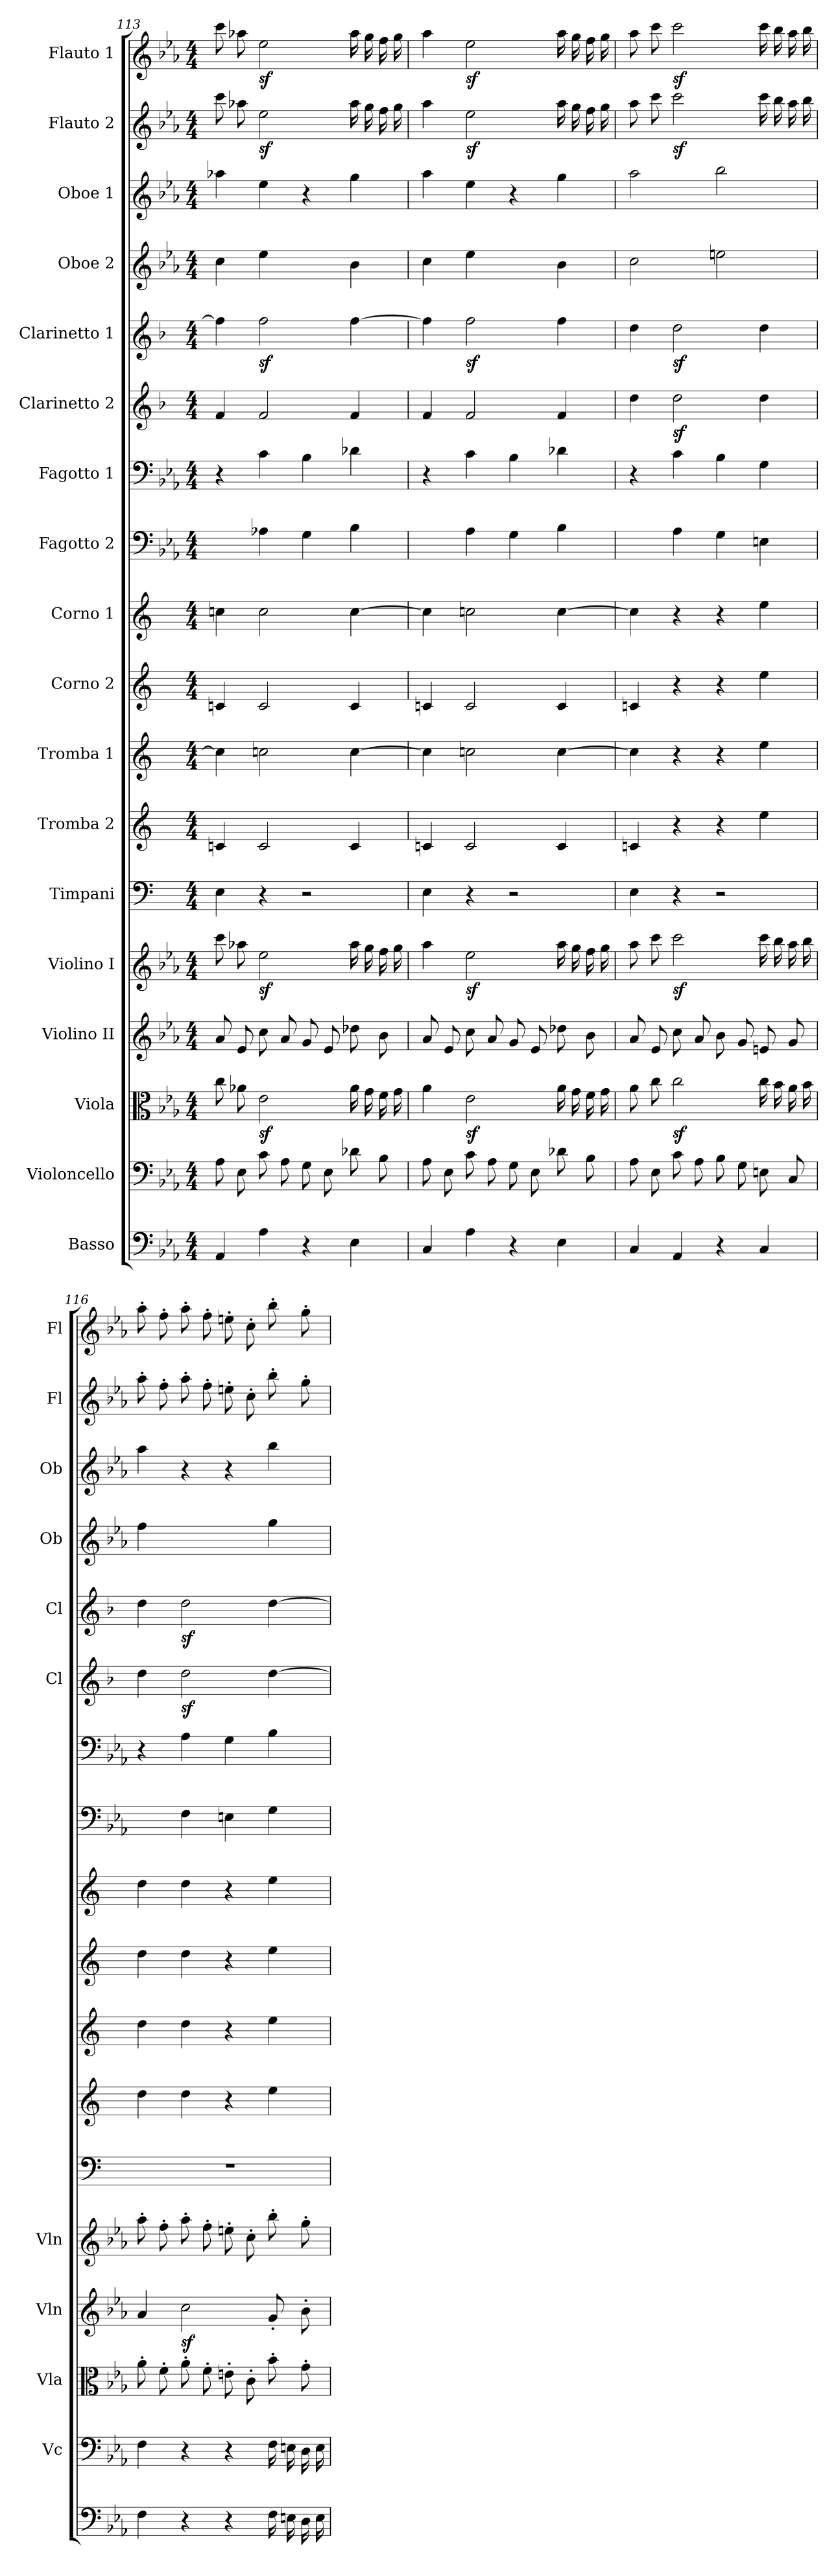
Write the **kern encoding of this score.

**kern	**kern	**kern	**dynam	**kern	**dynam	**kern	**dynam	**kern	**kern	**kern	**kern	**kern	**kern	**kern	**kern	**dynam	**kern	**dynam	**kern	**kern	**kern	**dynam	**kern	**dynam
*part18	*part17	*part16	*part16	*part15	*part15	*part14	*part14	*part13	*part12	*part11	*part10	*part9	*part8	*part7	*part6	*part6	*part5	*part5	*part4	*part3	*part2	*part2	*part1	*part1
*staff18	*staff17	*staff16	*staff16	*staff15	*staff15	*staff14	*staff14	*staff13	*staff12	*staff11	*staff10	*staff9	*staff8	*staff7	*staff6	*staff6	*staff5	*staff5	*staff4	*staff3	*staff2	*staff2	*staff1	*staff1
*I"Basso	*I"Violoncello	*I"Viola	*	*I"Violino II	*	*I"Violino I	*	*I"Timpani	*I"Tromba 2	*I"Tromba 1	*I"Corno 2	*I"Corno 1	*I"Fagotto 2	*I"Fagotto 1	*I"Clarinetto 2	*	*I"Clarinetto 1	*	*I"Oboe 2	*I"Oboe 1	*I"Flauto 2	*	*I"Flauto 1	*
*	*I'Vc	*I'Vla	*	*I'Vln	*	*I'Vln	*	*	*	*	*	*	*	*	*I'Cl	*	*I'Cl	*	*I'Ob	*I'Ob	*I'Fl	*	*I'Fl	*
*clefF4	*clefF4	*clefC3	*	*clefG2	*	*clefG2	*	*clefF4	*clefG2	*clefG2	*clefG2	*clefG2	*clefF4	*clefF4	*clefG2	*	*clefG2	*	*clefG2	*clefG2	*clefG2	*	*clefG2	*
*ITrd7c12	*	*	*	*	*	*	*	*	*ITrd-2c-3	*ITrd-2c-3	*ITrd5c9	*ITrd5c9	*	*	*ITrd1c2	*	*ITrd1c2	*	*	*	*	*	*	*
*k[b-e-a-]	*k[b-e-a-]	*k[b-e-a-]	*	*k[b-e-a-]	*	*k[b-e-a-]	*	*	*	*	*	*	*k[b-e-a-]	*k[b-e-a-]	*k[b-e-a-]	*	*k[b-e-a-]	*	*k[b-e-a-]	*k[b-e-a-]	*k[b-e-a-]	*	*k[b-e-a-]	*
*M4/4	*M4/4	*M4/4	*	*M4/4	*	*M4/4	*	*M4/4	*M4/4	*M4/4	*M4/4	*M4/4	*M4/4	*M4/4	*M4/4	*	*M4/4	*	*M4/4	*M4/4	*M4/4	*	*M4/4	*
=113	=113	=113	=113	=113	=113	=113	=113	=113	=113	=113	=113	=113	=113	=113	=113	=113	=113	=113	=113	=113	=113	=113	=113	=113
4AAA-	8A-	8cc	.	8a-	.	8ccc	.	4E	4e-X	4ee-]	4E-X	4e-X	4ryy	4r	4e-	.	4ee-]	.	4cc	4aa-X	8ccc	.	8ccc	.
.	8E-	8a-X	.	8e-	.	8aa-X	.	.	.	.	.	.	.	.	.	.	.	.	.	.	8aa-X	.	8aa-X	.
4AA-	8c	2e-	sf	8cc	.	2ee-	sf	4r	2e-	2ee-X	2E-	2e-	4A-X	4c	2e-	.	2ee-	sf	4ee-	4ee-	2ee-	sf	2ee-	sf
.	8A-	.	.	8a-	.	.	.	.	.	.	.	.	.	.	.	.	.	.	.	.	.	.	.	.
4r	8G	.	.	8g	.	.	.	2r	.	.	.	.	4G	4B-	.	.	.	.	4ryy	4r	.	.	.	.
.	8E-	.	.	8e-	.	.	.	.	.	.	.	.	.	.	.	.	.	.	.	.	.	.	.	.
4EE-	8d-X	16a-	.	8dd-X	.	16aa-	.	.	4e-	[4ee-	4E-	[4e-	4B-	4d-X	4e-	.	[4ee-	.	4b-	4gg	16aa-	.	16aa-	.
.	.	16g	.	.	.	16gg	.	.	.	.	.	.	.	.	.	.	.	.	.	.	16gg	.	16gg	.
.	8B-	16f	.	8b-	.	16ff	.	.	.	.	.	.	.	.	.	.	.	.	.	.	16ff	.	16ff	.
.	.	16g	.	.	.	16gg	.	.	.	.	.	.	.	.	.	.	.	.	.	.	16gg	.	16gg	.
=114	=114	=114	=114	=114	=114	=114	=114	=114	=114	=114	=114	=114	=114	=114	=114	=114	=114	=114	=114	=114	=114	=114	=114	=114
4CC	8A-	4a-	.	8a-	.	4aa-	.	4E	4e-X	4ee-]	4E-X	4e-]	4ryy	4r	4e-	.	4ee-]	.	4cc	4aa-	4aa-	.	4aa-	.
.	8E-	.	.	8e-	.	.	.	.	.	.	.	.	.	.	.	.	.	.	.	.	.	.	.	.
4AA-	8c	2e-	sf	8cc	.	2ee-	sf	4r	2e-	2ee-X	2E-	2e-X	4A-	4c	2e-	.	2ee-	sf	4ee-	4ee-	2ee-	sf	2ee-	sf
.	8A-	.	.	8a-	.	.	.	.	.	.	.	.	.	.	.	.	.	.	.	.	.	.	.	.
4r	8G	.	.	8g	.	.	.	2r	.	.	.	.	4G	4B-	.	.	.	.	4ryy	4r	.	.	.	.
.	8E-	.	.	8e-	.	.	.	.	.	.	.	.	.	.	.	.	.	.	.	.	.	.	.	.
4EE-	8d-X	16a-	.	8dd-X	.	16aa-	.	.	4e-	[4ee-	4E-	[4e-	4B-	4d-X	4e-	.	4ee-	.	4b-	4gg	16aa-	.	16aa-	.
.	.	16g	.	.	.	16gg	.	.	.	.	.	.	.	.	.	.	.	.	.	.	16gg	.	16gg	.
.	8B-	16f	.	8b-	.	16ff	.	.	.	.	.	.	.	.	.	.	.	.	.	.	16ff	.	16ff	.
.	.	16g	.	.	.	16gg	.	.	.	.	.	.	.	.	.	.	.	.	.	.	16gg	.	16gg	.
=115	=115	=115	=115	=115	=115	=115	=115	=115	=115	=115	=115	=115	=115	=115	=115	=115	=115	=115	=115	=115	=115	=115	=115	=115
4CC	8A-	8a-	.	8a-	.	8aa-	.	4E	4e-X	4ee-]	4E-X	4e-]	4ryy	4r	4cc	.	4cc	.	2cc	2aa-	8aa-	.	8aa-	.
.	8E-	8cc	.	8e-	.	8ccc	.	.	.	.	.	.	.	.	.	.	.	.	.	.	8ccc	.	8ccc	.
4AAA-	8c	2cc	sf	8cc	.	2ccc	sf	4r	4r	4r	4r	4r	4A-	4c	2cc	sf	2cc	sf	.	.	2ccc	sf	2ccc	sf
.	8A-	.	.	8a-	.	.	.	.	.	.	.	.	.	.	.	.	.	.	.	.	.	.	.	.
4r	8B-	.	.	8b-	.	.	.	2r	4r	4r	4r	4r	4G	4B-	.	.	.	.	2een	2bb-	.	.	.	.
.	8G	.	.	8g	.	.	.	.	.	.	.	.	.	.	.	.	.	.	.	.	.	.	.	.
4CC	8En	16cc	.	8en	.	16ccc	.	.	4gg	4gg	4g	4g	4En	4G	4cc	.	4cc	.	.	.	16ccc	.	16ccc	.
.	.	16b-	.	.	.	16bb-	.	.	.	.	.	.	.	.	.	.	.	.	.	.	16bb-	.	16bb-	.
.	8C	16a-	.	8g	.	16aa-	.	.	.	.	.	.	.	.	.	.	.	.	.	.	16aa-	.	16aa-	.
.	.	16b-	.	.	.	16bb-	.	.	.	.	.	.	.	.	.	.	.	.	.	.	16bb-	.	16bb-	.
=116	=116	=116	=116	=116	=116	=116	=116	=116	=116	=116	=116	=116	=116	=116	=116	=116	=116	=116	=116	=116	=116	=116	=116	=116
4FF	4F	8a-'	.	4a-	.	8aa-'	.	1r	4ff	4ff	4f	4f	4ryy	4r	4cc	.	4cc	.	4ff	4aa-	8aa-'	.	8aa-'	.
.	.	8f'	.	.	.	8ff'	.	.	.	.	.	.	.	.	.	.	.	.	.	.	8ff'	.	8ff'	.
4r	4r	8a-'	.	2cc	sf	8aa-'	.	.	4ff	4ff	4f	4f	4F	4A-	2cc	sf	2cc	sf	4ryy	4r	8aa-'	.	8aa-'	.
.	.	8f'	.	.	.	8ff'	.	.	.	.	.	.	.	.	.	.	.	.	.	.	8ff'	.	8ff'	.
4r	4r	8en'	.	.	.	8een'	.	.	4r	4r	4r	4r	4En	4G	.	.	.	.	4ryy	4r	8een'	.	8een'	.
.	.	8c'	.	.	.	8cc'	.	.	.	.	.	.	.	.	.	.	.	.	.	.	8cc'	.	8cc'	.
16FF	16F	8b-'	.	8g'	.	8bb-'	.	.	4gg	4gg	4g	4g	4G	4B-	[4cc	.	[4cc	.	4gg	4bb-	8bb-'	.	8bb-'	.
16EEn	16En	.	.	.	.	.	.	.	.	.	.	.	.	.	.	.	.	.	.	.	.	.	.	.
16DD	16D	8g'	.	8b-'	.	8gg'	.	.	.	.	.	.	.	.	.	.	.	.	.	.	8gg'	.	8gg'	.
16EE	16E	.	.	.	.	.	.	.	.	.	.	.	.	.	.	.	.	.	.	.	.	.	.	.
=	=	=	=	=	=	=	=	=	=	=	=	=	=	=	=	=	=	=	=	=	=	=	=	=
*-	*-	*-	*-	*-	*-	*-	*-	*-	*-	*-	*-	*-	*-	*-	*-	*-	*-	*-	*-	*-	*-	*-	*-	*-
